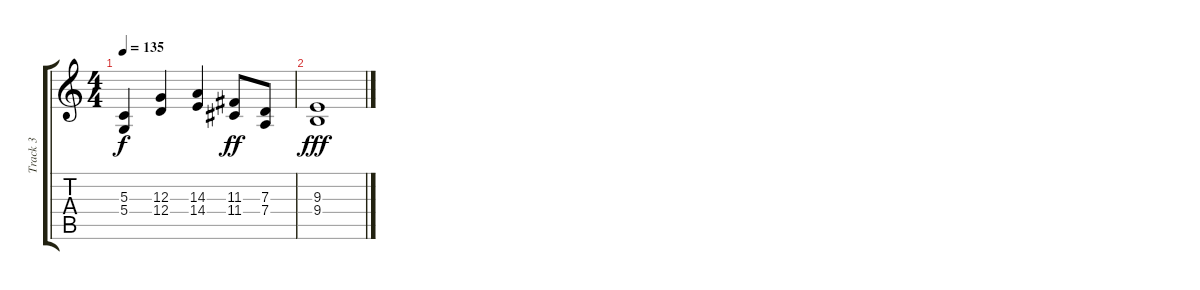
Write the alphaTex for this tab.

\track ("Track 3" "Track 3") {instrument orchestrahit}
\staff {score tabs}
\tuning (E4 B3 G3 D3 A2 E2) {hide}
\ts (4 4)
\tempo 135
\clef g2
\ks c
(5.3 5.4).4{dy f} (12.3 12.4).4 (14.3 14.4).4 (11.3 11.4).8{dy ff} (7.3 7.4).8 |
(9.3 9.4).1{dy fff}
